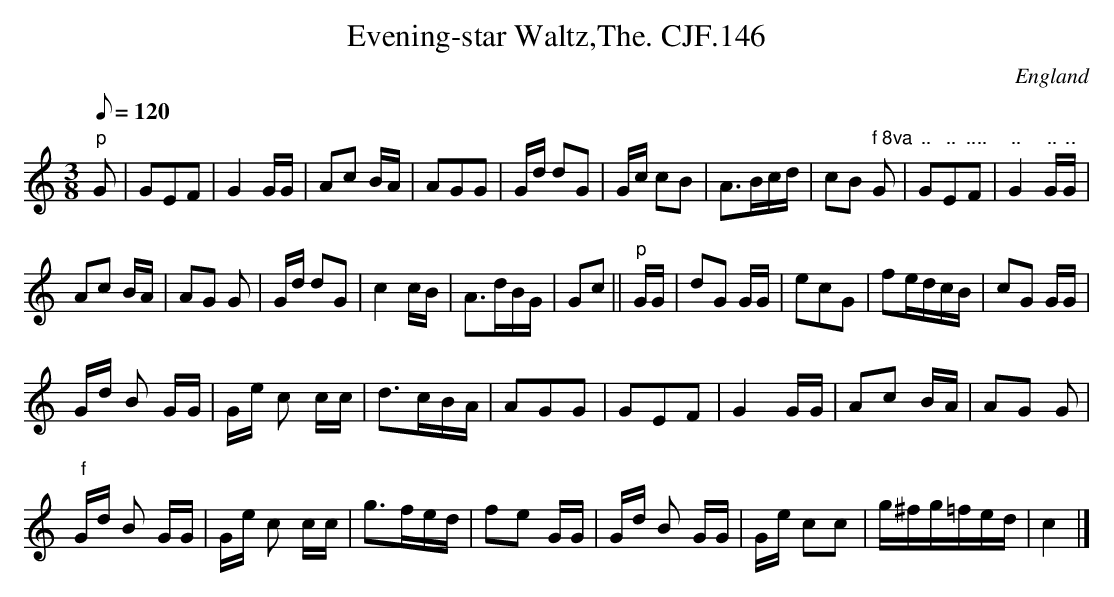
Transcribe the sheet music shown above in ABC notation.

X:1
T:Evening-star Waltz,The. CJF.146
O:England
M:3/8
L:1/16
Q:1/8=120
K:C major
"p"G2|G2E2F2|G4GG|A2c2 BA|A2G2G2|\
Gd d2G2|Gc c2B2|A3Bcd|c2B2" f 8va" G2|\
".."G2".."E2"...."F2|".."G4".."G".."G|!
A2c2 BA|A2G2 G2|Gd d2G2|c4cB|A3dBG|G2c2||\
"p"GG|d2G2 GG|e2c2G2|f2edcB|c2G2 GG|!
Gd B2 GG|Ge c2 cc|d3cBA|A2G2G2|\
G2E2F2|G4GG|A2c2 BA|A2G2 G2|!
" f"Gd B2 GG|Ge c2 cc|g3fed|f2e2 GG|\
Gd B2 GG|Ge c2c2|g^fg=fed|c4|]
